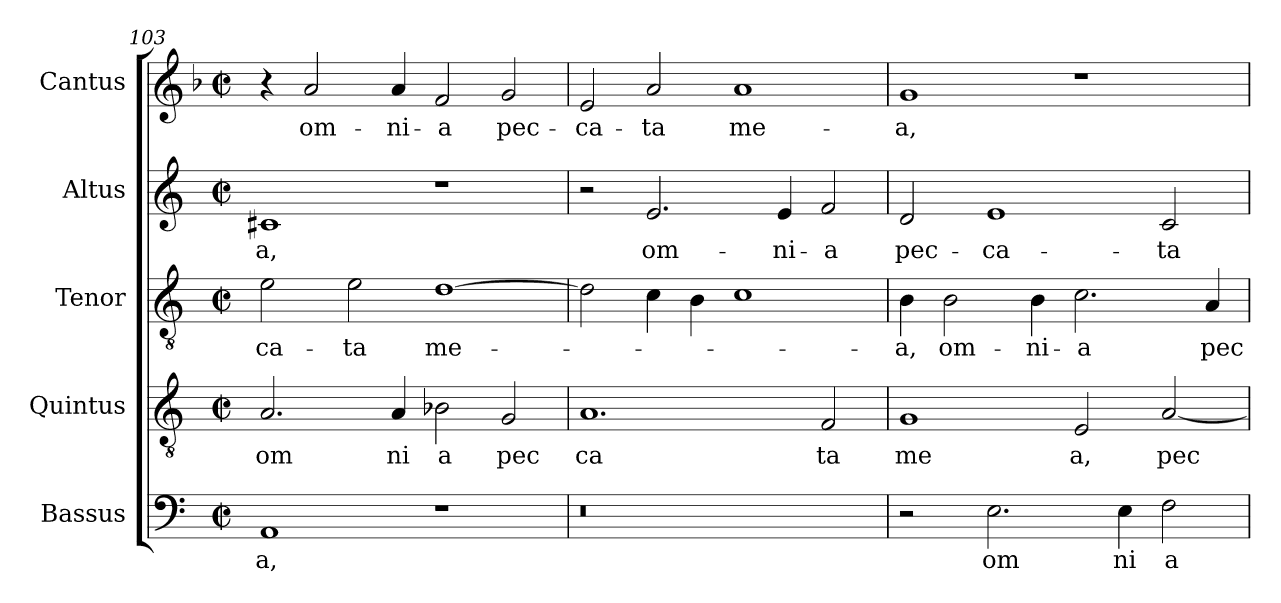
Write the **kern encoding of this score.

**kern	**text	**kern	**text	**kern	**text	**kern	**text	**kern	**text
*part5	*part5	*part4	*part4	*part3	*part3	*part2	*part2	*part1	*part1
*staff5	*staff5	*staff4	*staff4	*staff3	*staff3	*staff2	*staff2	*staff1	*staff1
*I"Bassus	*	*I"Quintus	*	*I"Tenor	*	*I"Altus	*	*I"Cantus	*
*clefF4	*	*clefGv2	*	*clefGv2	*	*clefG2	*	*clefG2	*
*	*	*	*	*	*	*	*	*k[b-]	*
*	*	*	*	*	*	*	*	*F:	*
*M2/2	*	*M2/2	*	*M2/2	*	*M2/2	*	*M2/2	*
*met(c|)	*	*met(c|)	*	*met(c|)	*	*met(c|)	*	*met(c|)	*
=103	=103	=103	=103	=103	=103	=103	=103	=103	=103
!	!LO:LY:b:cj	!	!LO:LY:b:cj	!	!LO:LY:b:cj	!	!LO:LY:b:cj	!	!
1AA	a,	2.A/	om	2e\	-ca-	1c#X	-a,	4r	.
!	!	!	!	!	!	!	!	!	!LO:LY:b:cj
.	.	.	.	.	.	.	.	2a/	om-
!	!	!	!	!	!LO:LY:b:cj	!	!	!	!
.	.	.	.	2e\	-ta	.	.	.	.
!	!	!	!LO:LY:b:cj	!	!	!	!	!	!LO:LY:b:cj
.	.	4A/	ni	.	.	.	.	4a/	-ni-
!	!	!	!LO:LY:b:cj	!	!LO:LY:b:cj	!	!	!	!LO:LY:b:cj
1r	.	2B-X\	a	[>1d	me-	1r	.	2f/	-a
!	!	!	!LO:LY:b:cj	!	!	!	!	!	!LO:LY:b:cj
.	.	2G/	pec	.	.	.	.	2g/	pec-
=104	=104	=104	=104	=104	=104	=104	=104	=104	=104
!	!	!	!LO:LY:b:cj	!	!	!	!	!	!LO:LY:b:cj
0r	.	1.A	ca	2d\]	.	2r	.	2e/	-ca-
!	!	!	!	!	!	!	!LO:LY:b:cj	!	!LO:LY:b:cj
.	.	.	.	4c\	.	2.e/	om-	2a/	-ta
.	.	.	.	4B\	.	.	.	.	.
!	!	!	!	!	!	!	!	!	!LO:LY:b:cj
.	.	.	.	1c	.	.	.	1a	me-
!	!	!	!	!	!	!	!LO:LY:b:cj	!	!
.	.	.	.	.	.	4e/	-ni-	.	.
!	!	!	!LO:LY:b:cj	!	!	!	!LO:LY:b:cj	!	!
.	.	2F/	ta	.	.	2f/	-a	.	.
=105	=105	=105	=105	=105	=105	=105	=105	=105	=105
!	!	!	!LO:LY:b:cj	!	!LO:LY:b:cj	!	!LO:LY:b:cj	!	!LO:LY:b:cj
2r	.	1G	me	4B\	-a,	2d/	pec-	1g	-a,
!	!	!	!	!	!LO:LY:b:cj	!	!	!	!
.	.	.	.	2B\	om-	.	.	.	.
!	!LO:LY:b:cj	!	!	!	!	!	!LO:LY:b:cj	!	!
2.E\	om	.	.	.	.	1e	-ca-	.	.
!	!	!	!	!	!LO:LY:b:cj	!	!	!	!
.	.	.	.	4B\	-ni-	.	.	.	.
!	!	!	!LO:LY:b:cj	!	!LO:LY:b:cj	!	!	!	!
.	.	2E/	a,	2.c\	-a	.	.	1r	.
!	!LO:LY:b:cj	!	!	!	!	!	!	!	!
4E\	ni	.	.	.	.	.	.	.	.
!	!LO:LY:b:cj	!	!LO:LY:b	!	!	!	!LO:LY:b:cj	!	!
2F\	a	[<2A/	pec	.	.	2c/	-ta	.	.
!	!	!	!	!	!LO:LY:b:cj	!	!	!	!
.	.	.	.	4A/	pec-	.	.	.	.
=	=	=	=	=	=	=	=	=	=
*-	*-	*-	*-	*-	*-	*-	*-	*-	*-
